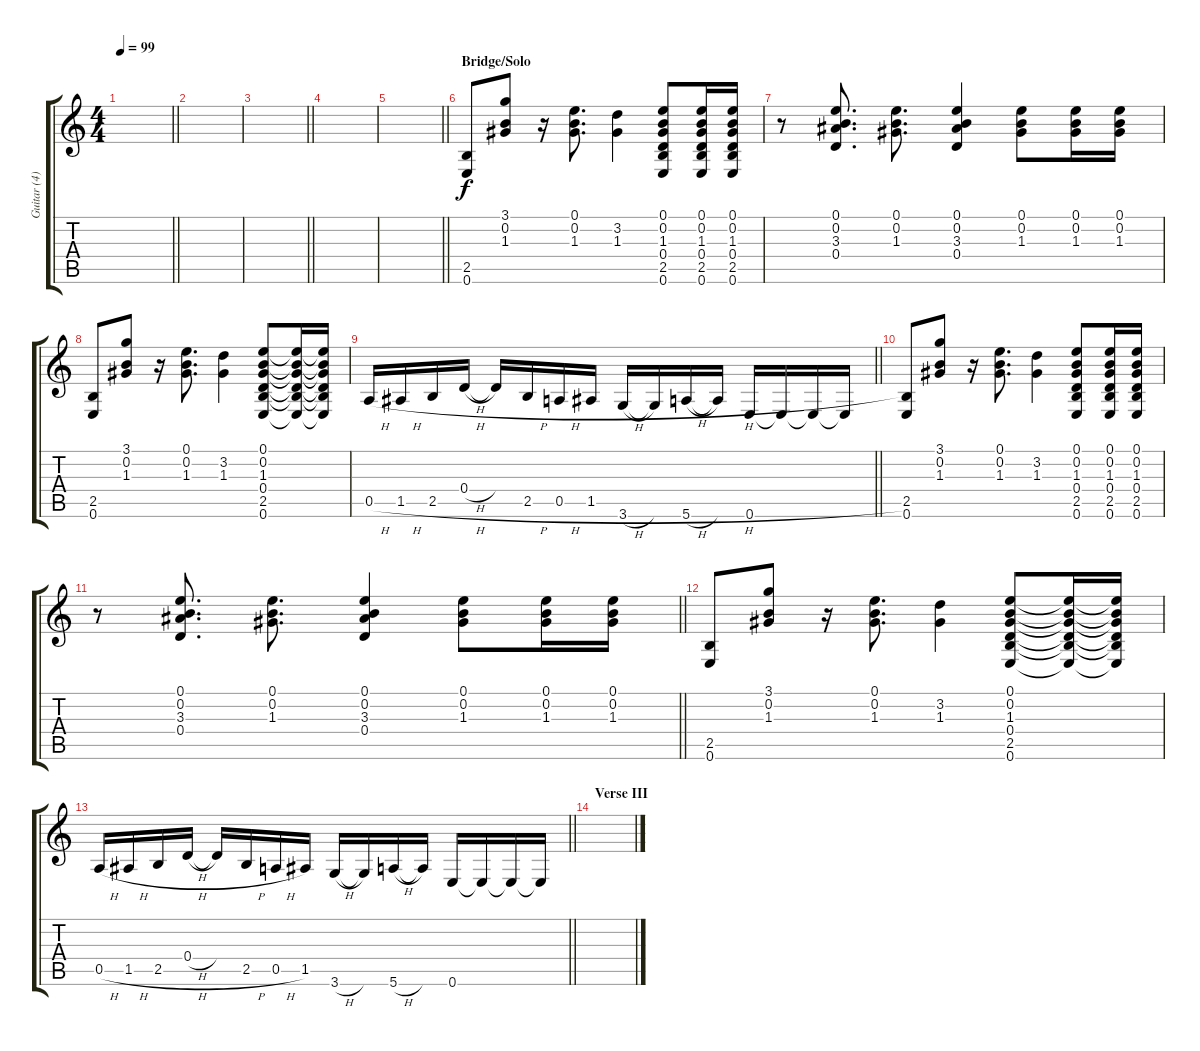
\track ("Guitar (4)" "Guitar (4)") {instrument overdrivenguitar}
\staff {score tabs}
\tuning (E4 B3 G3 D3 A2 E2) {hide}
\ts (4 4)
\tempo 99
\clef g2
\barLineRight lightlight
\ks c
|
|
\barLineRight lightlight
|
|
\barLineRight lightlight
|
\section ("" "Bridge/Solo")
(2.5 0.6).8 (3.1 0.2 1.3).8 r.16 (0.1 0.2 1.3).8{d} (3.2 1.3).4 (0.1 0.2 1.3 0.4 2.5 0.6).8 (0.1 0.2 1.3 0.4 2.5 0.6).16 (0.1 0.2 1.3 0.4 2.5 0.6).16 |
r.8 (0.1 0.2 3.3 0.4).8{d} (0.1 0.2 1.3).8{d} (0.1 0.2 3.3 0.4).4 (0.1 0.2 1.3).8 (0.1 0.2 1.3).16 (0.1 0.2 1.3).16 |
(2.5 0.6).8 (3.1 0.2 1.3).8 r.16 (0.1 0.2 1.3).8{d} (3.2 1.3).4 (0.1 0.2 1.3 0.4 2.5 0.6).8 (0.1{t} 0.2{t} 1.3{t} 0.4{t} 2.5{t} 0.6{t}).16 (0.1{t} 0.2{t} 1.3{t} 0.4{t} 2.5{t} 0.6{t}).16 |
\barLineRight lightlight
0.5{h}.16 1.5{h}.16 2.5{h}.16 0.4{h}.16 0.4{t}.16 2.5{h}.16 0.5{h}.16 1.5{h}.16 3.6{h}.16 3.6{t}.16 5.6{h}.16 5.6{t}.16 0.6.16 0.6{t}.16 0.6{t}.16 0.6{t}.16 |
(2.5 0.6).8 (3.1 0.2 1.3).8 r.16 (0.1 0.2 1.3).8{d} (3.2 1.3).4 (0.1 0.2 1.3 0.4 2.5 0.6).8 (0.1 0.2 1.3 0.4 2.5 0.6).16 (0.1 0.2 1.3 0.4 2.5 0.6).16 |
\barLineRight lightlight
r.8 (0.1 0.2 3.3 0.4).8{d} (0.1 0.2 1.3).8{d} (0.1 0.2 3.3 0.4).4 (0.1 0.2 1.3).8 (0.1 0.2 1.3).16 (0.1 0.2 1.3).16 |
(2.5 0.6).8 (3.1 0.2 1.3).8 r.16 (0.1 0.2 1.3).8{d} (3.2 1.3).4 (0.1 0.2 1.3 0.4 2.5 0.6).8 (0.1{t} 0.2{t} 1.3{t} 0.4{t} 2.5{t} 0.6{t}).16 (0.1{t} 0.2{t} 1.3{t} 0.4{t} 2.5{t} 0.6{t}).16 |
\barLineRight lightlight
0.5{h}.16 1.5{h}.16 2.5{h}.16 0.4{h}.16 0.4{t}.16 2.5{h}.16 0.5{h}.16 1.5.16 3.6{h}.16 3.6{t}.16 5.6{h}.16 5.6{t}.16 0.6.16 0.6{t}.16 0.6{t}.16 0.6{t}.16 |
\section ("" "Verse III")
